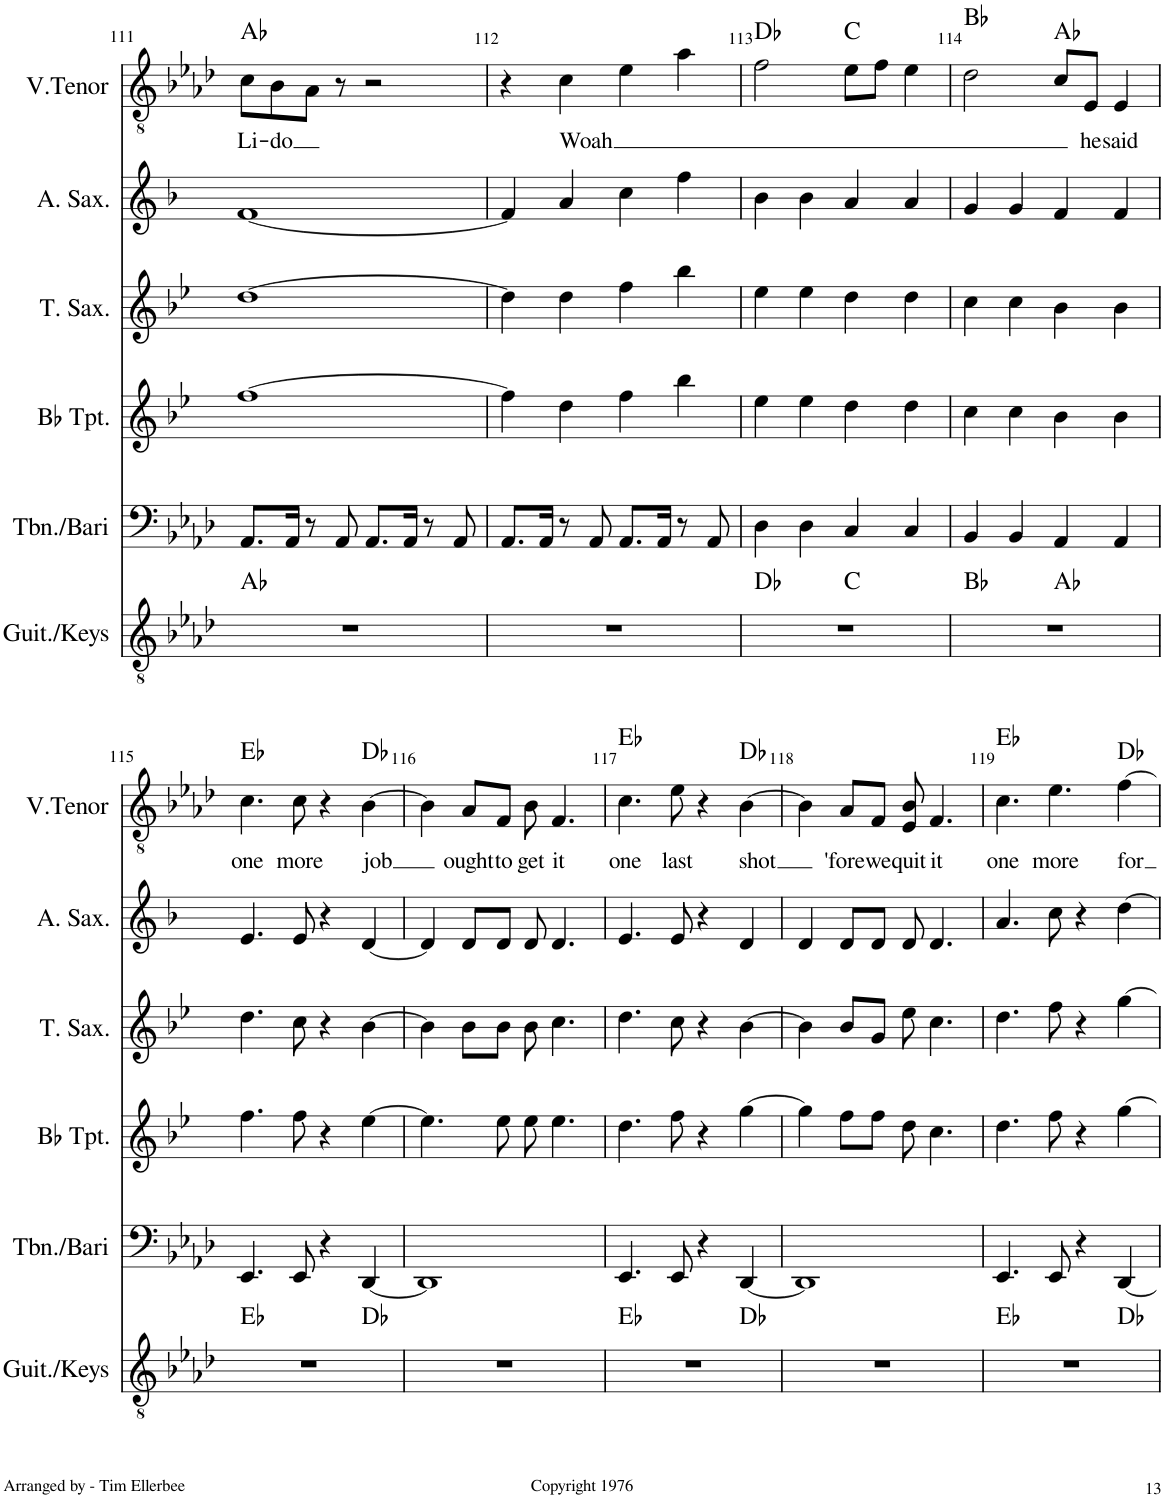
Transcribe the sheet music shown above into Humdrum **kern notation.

**kern	**harte	**kern	**kern	**kern	**kern	**kern	**text	**harte
*part6	*part6	*part5	*part4	*part3	*part2	*part1	*part1	*part1
*staff6	*	*staff5	*staff4	*staff3	*staff2	*staff1	*staff1	*
*I"Guit./Keys	*	*I"T-bone/Bari	*I"Bb Trumpet	*I"Tenor Saxophone	*I"Alto Saxophone	*I"V. Tenor	*	*
*I'Guit./Keys	*	*I'Tbn./Bari	*I'Bb Tpt.	*I'T. Sax.	*I'A. Sax.	*I'V.Tenor	*	*
!!LO:PB:g=z
*clefGv2	*	*clefF4	*clefG2	*clefG2	*clefG2	*clefGv2	*	*
*	*	*	*Trd1c2	*Trd8c14	*Trd5c9	*	*	*
*k[b-e-a-d-]	*	*k[b-e-a-d-]	*k[b-e-]	*k[b-e-]	*k[b-]	*k[b-e-a-d-]	*	*
*M4/4	*	*M4/4	*M4/4	*M4/4	*M4/4	*M4/4	*	*
=111	=111	=111	=111	=111	=111	=111	=111	=111
!	!	!	!	!	!	!	!LO:LY:b	!
1r	Ab:maj	8.AA-/L	[1ff	[1dd	[1f	8c\L	Li-	Ab:maj
!	!	!	!	!	!	!	!LO:LY:b	!
.	.	.	.	.	.	8B-\	-do	.
.	.	16AA-/Jk	.	.	.	.	.	.
.	.	8r	.	.	.	8A-\J	.	.
.	.	8AA-/	.	.	.	8r	.	.
.	.	8.AA-/L	.	.	.	2r	.	.
.	.	16AA-/Jk	.	.	.	.	.	.
.	.	8r	.	.	.	.	.	.
.	.	8AA-/	.	.	.	.	.	.
=112	=112	=112	=112	=112	=112	=112	=112	=112
1r	.	8.AA-/L	4ff\]	4dd\]	4f/]	4r	.	.
.	.	16AA-/Jk	.	.	.	.	.	.
!	!	!	!	!	!	!	!LO:LY:b	!
.	.	8r	4dd\	4dd\	4a/	4c\	Woah	.
.	.	8AA-/	.	.	.	.	.	.
.	.	8.AA-/L	4ff\	4ff\	4cc\	4e-\	.	.
.	.	16AA-/Jk	.	.	.	.	.	.
.	.	8r	4bb-\	4bb-\	4ff\	4a-\	.	.
.	.	8AA-/	.	.	.	.	.	.
=113	=113	=113	=113	=113	=113	=113	=113	=113
*^	*	*	*	*	*	*	*	*
1r	2ryy	Db:maj	4D-\	4ee-\	4ee-\	4b-\	2f\	.	Db:maj
.	.	.	4D-\	4ee-\	4ee-\	4b-\	.	.	.
.	2ryy	C:maj	4C/	4dd\	4dd\	4a/	8e-\L	.	C:maj
.	.	.	.	.	.	.	8f\J	.	.
.	.	.	4C/	4dd\	4dd\	4a/	4e-\	.	.
=114	=114	=114	=114	=114	=114	=114	=114	=114	=114
1r	2ryy	Bb:maj	4BB-/	4cc\	4cc\	4g/	2d-\	.	Bb:maj
.	.	.	4BB-/	4cc\	4cc\	4g/	.	.	.
.	2ryy	Ab:maj	4AA-/	4b-\	4b-\	4f/	8c/L	.	Ab:maj
!	!	!	!	!	!	!	!	!LO:LY:b	!
.	.	.	.	.	.	.	8E-/J	he	.
!	!	!	!	!	!	!	!	!LO:LY:b	!
.	.	.	4AA-/	4b-\	4b-\	4f/	4E-/	said	.
!!LO:LB:g=z
=115	=115	=115	=115	=115	=115	=115	=115	=115	=115
!	!	!	!	!	!	!	!	!LO:LY:b	!
1r	2.ryy	Eb:maj	4.EE-/	4.ff\	4.dd\	4.e/	4.c\	one	Eb:maj
!	!	!	!	!	!	!	!	!LO:LY:b	!
.	.	.	8EE-/	8ff\	8cc\	8e/	8c\	more	.
.	.	.	4r	4r	4r	4r	4r	.	.
!	!	!	!	!	!	!	!	!LO:LY:b	!
.	4ryy	Db:maj	[4DD-/	[4ee-\	[4b-\	[4d/	[4B-\	job	Db:maj
*v	*v	*	*	*	*	*	*	*	*
=116	=116	=116	=116	=116	=116	=116	=116	=116
1r	.	1DD-]	4.ee-\]	4b-\]	4d/]	4B-\]	.	.
!	!	!	!	!	!	!	!LO:LY:b	!
.	.	.	.	8b-\L	8d/L	8A-/L	ought	.
!	!	!	!	!	!	!	!LO:LY:b	!
.	.	.	8ee-\	8b-\J	8d/J	8F/J	to	.
!	!	!	!	!	!	!	!LO:LY:b	!
.	.	.	8ee-\	8b-\	8d/	8B-\	get	.
!	!	!	!	!	!	!	!LO:LY:b	!
.	.	.	4.ee-\	4.cc\	4.d/	4.F/	it	.
=117	=117	=117	=117	=117	=117	=117	=117	=117
!	!	!	!	!	!	!	!LO:LY:b	!
*^	*	*	*	*	*	*	*	*
1r	2.ryy	Eb:maj	4.EE-/	4.dd\	4.dd\	4.e/	4.c\	one	Eb:maj
!	!	!	!	!	!	!	!	!LO:LY:b	!
.	.	.	8EE-/	8ff\	8cc\	8e/	8e-\	last	.
.	.	.	4r	4r	4r	4r	4r	.	.
!	!	!	!	!	!	!	!	!LO:LY:b	!
.	4ryy	Db:maj	[4DD-/	[4gg\	[4b-\	4d/	[4B-\	shot	Db:maj
*v	*v	*	*	*	*	*	*	*	*
=118	=118	=118	=118	=118	=118	=118	=118	=118
1r	.	1DD-]	4gg\]	4b-\]	4d/	4B-\]	.	.
!	!	!	!	!	!	!	!LO:LY:b	!
.	.	.	8ff\L	8b-/L	8d/L	8A-/L	'fore	.
!	!	!	!	!	!	!	!LO:LY:b	!
.	.	.	8ff\J	8g/J	8d/J	8F/J	we	.
!	!	!	!	!	!	!	!LO:LY:b	!
.	.	.	8dd\	8dd\	8d/	8E-/ 8B-/	quit	.
!	!	!	!	!	!	!	!LO:LY:b	!
.	.	.	4.cc\	4.cc\	4.d/	4.F/	it	.
=119	=119	=119	=119	=119	=119	=119	=119	=119
!	!	!	!	!	!	!	!LO:LY:b	!
*^	*	*	*	*	*	*	*	*
1r	2.ryy	Eb:maj	4.EE-/	4.dd\	4.dd\	4.a/	4.c\	one	Eb:maj
!	!	!	!	!	!	!	!	!LO:LY:b	!
.	.	.	8EE-/	8ff\	8ff\	8cc\	4.e-\	more	.
.	.	.	4r	4r	4r	4r	.	.	.
!	!	!	!	!	!	!	!	!LO:LY:b	!
.	4ryy	Db:maj	[4DD-/	[4gg\	[4gg\	[4dd\	[4f\	for	Db:maj
*v	*v	*	*	*	*	*	*	*	*
=	=	=	=	=	=	=	=	=
*-	*-	*-	*-	*-	*-	*-	*-	*-
